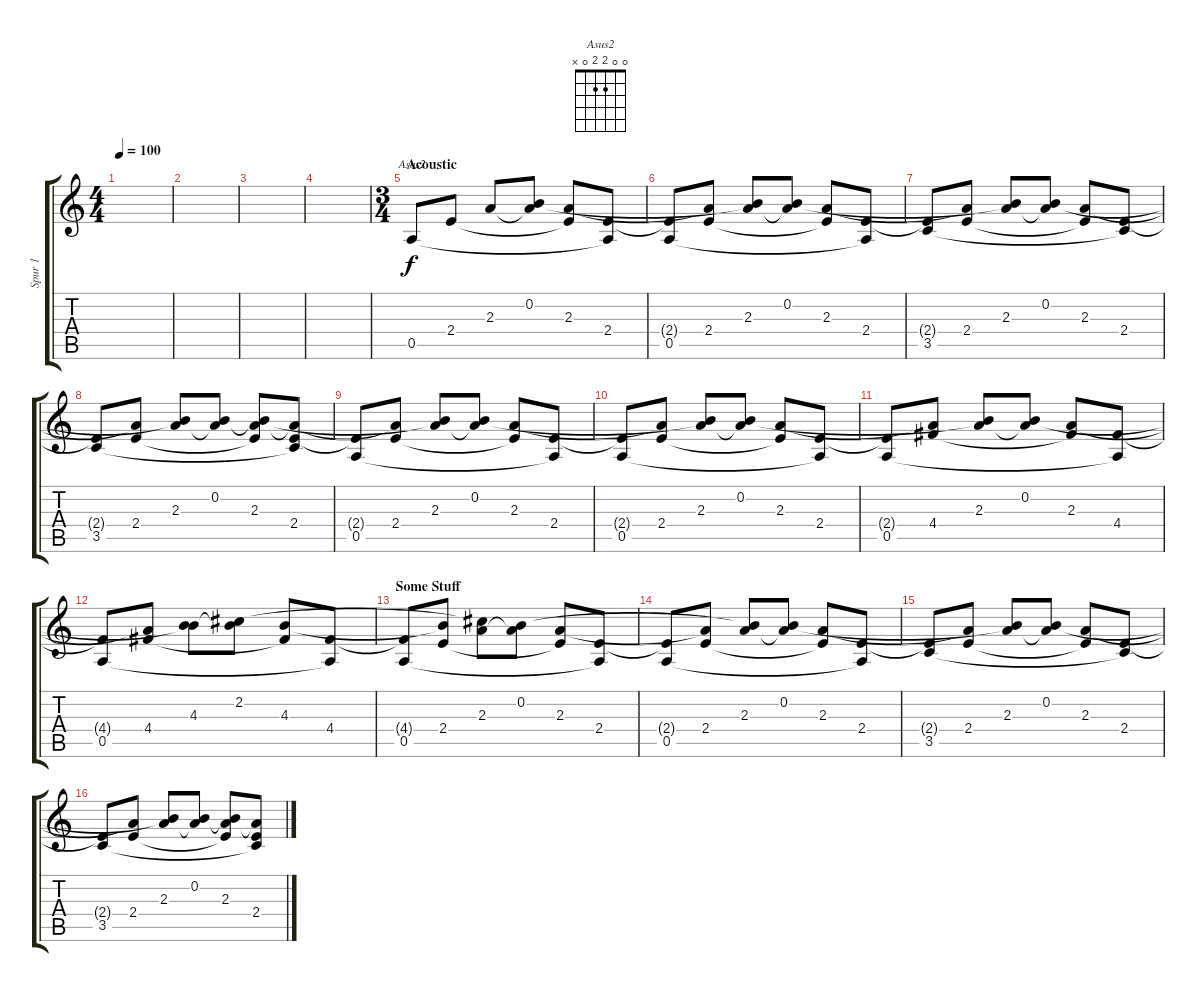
\track ("Spur 1" "Spur 1") {instrument acousticguitarnylon}
\staff {score tabs}
\tuning (E4 B3 G3 D3 A2 E2) {hide}
\chord ("Asus2" 0 0 2 2 0 x)
\ts (4 4)
\tempo 100
\clef g2
\ks c
|
|
|
|
\ts (3 4)
\section ("" "Acoustic")
0.5.8{ch "Asus2"} 2.4.8 2.3.8 (0.2 2.3{t}).8 (2.3 2.4{t}).8 (2.4 0.5{t}).8 |
(2.4{t} 0.5).8 (2.3{t} 2.4).8 (0.2{t} 2.3).8 (0.2 2.3{t}).8 (2.3 2.4{t}).8 (2.4 0.5{t}).8 |
(2.4{t} 3.5).8 (2.3{t} 2.4).8 (0.2{t} 2.3).8 (0.2 2.3{t}).8 (2.3 2.4{t}).8 (2.4 3.5{t}).8 |
(2.4{t} 3.5).8 (2.3{t} 2.4).8 (0.2{t} 2.3).8 (0.2 2.3{t}).8 (0.2{t} 2.3 2.4{t}).8 (2.3{t} 2.4 3.5{t}).8 |
(2.4{t} 0.5).8 (2.3{t} 2.4).8 (0.2{t} 2.3).8 (0.2 2.3{t}).8 (2.3 2.4{t}).8 (2.4 0.5{t}).8 |
(2.4{t} 0.5).8 (2.3{t} 2.4).8 (0.2{t} 2.3).8 (0.2 2.3{t}).8 (2.3 2.4{t}).8 (2.4 0.5{t}).8 |
(2.4{t} 0.5).8 (2.3{t} 4.4).8 (0.2{t} 2.3).8 (0.2 2.3{t}).8 (2.3 4.4{t}).8 (4.4 0.5{t}).8 |
(4.4{t} 0.5).8 (2.3{t} 4.4).8 (0.2{t} 4.3).8 (2.2 4.3{t}).8 (4.3 4.4{t}).8 (4.4 0.5{t}).8 |
\section ("" "Some Stuff")
(4.4{t} 0.5).8 (4.3{t} 2.4).8 (2.2{t} 2.3).8 (0.2 2.3{t}).8 (2.3 2.4{t}).8 (2.4 0.5{t}).8 |
(2.4{t} 0.5).8 (2.3{t} 2.4).8 (0.2{t} 2.3).8 (0.2 2.3{t}).8 (2.3 2.4{t}).8 (2.4 0.5{t}).8 |
(2.4{t} 3.5).8 (2.3{t} 2.4).8 (0.2{t} 2.3).8 (0.2 2.3{t}).8 (2.3 2.4{t}).8 (2.4 3.5{t}).8 |
(2.4{t} 3.5).8 (2.3{t} 2.4).8 (0.2{t} 2.3).8 (0.2 2.3{t}).8 (0.2{t} 2.3 2.4{t}).8 (2.3{t} 2.4 3.5{t}).8
